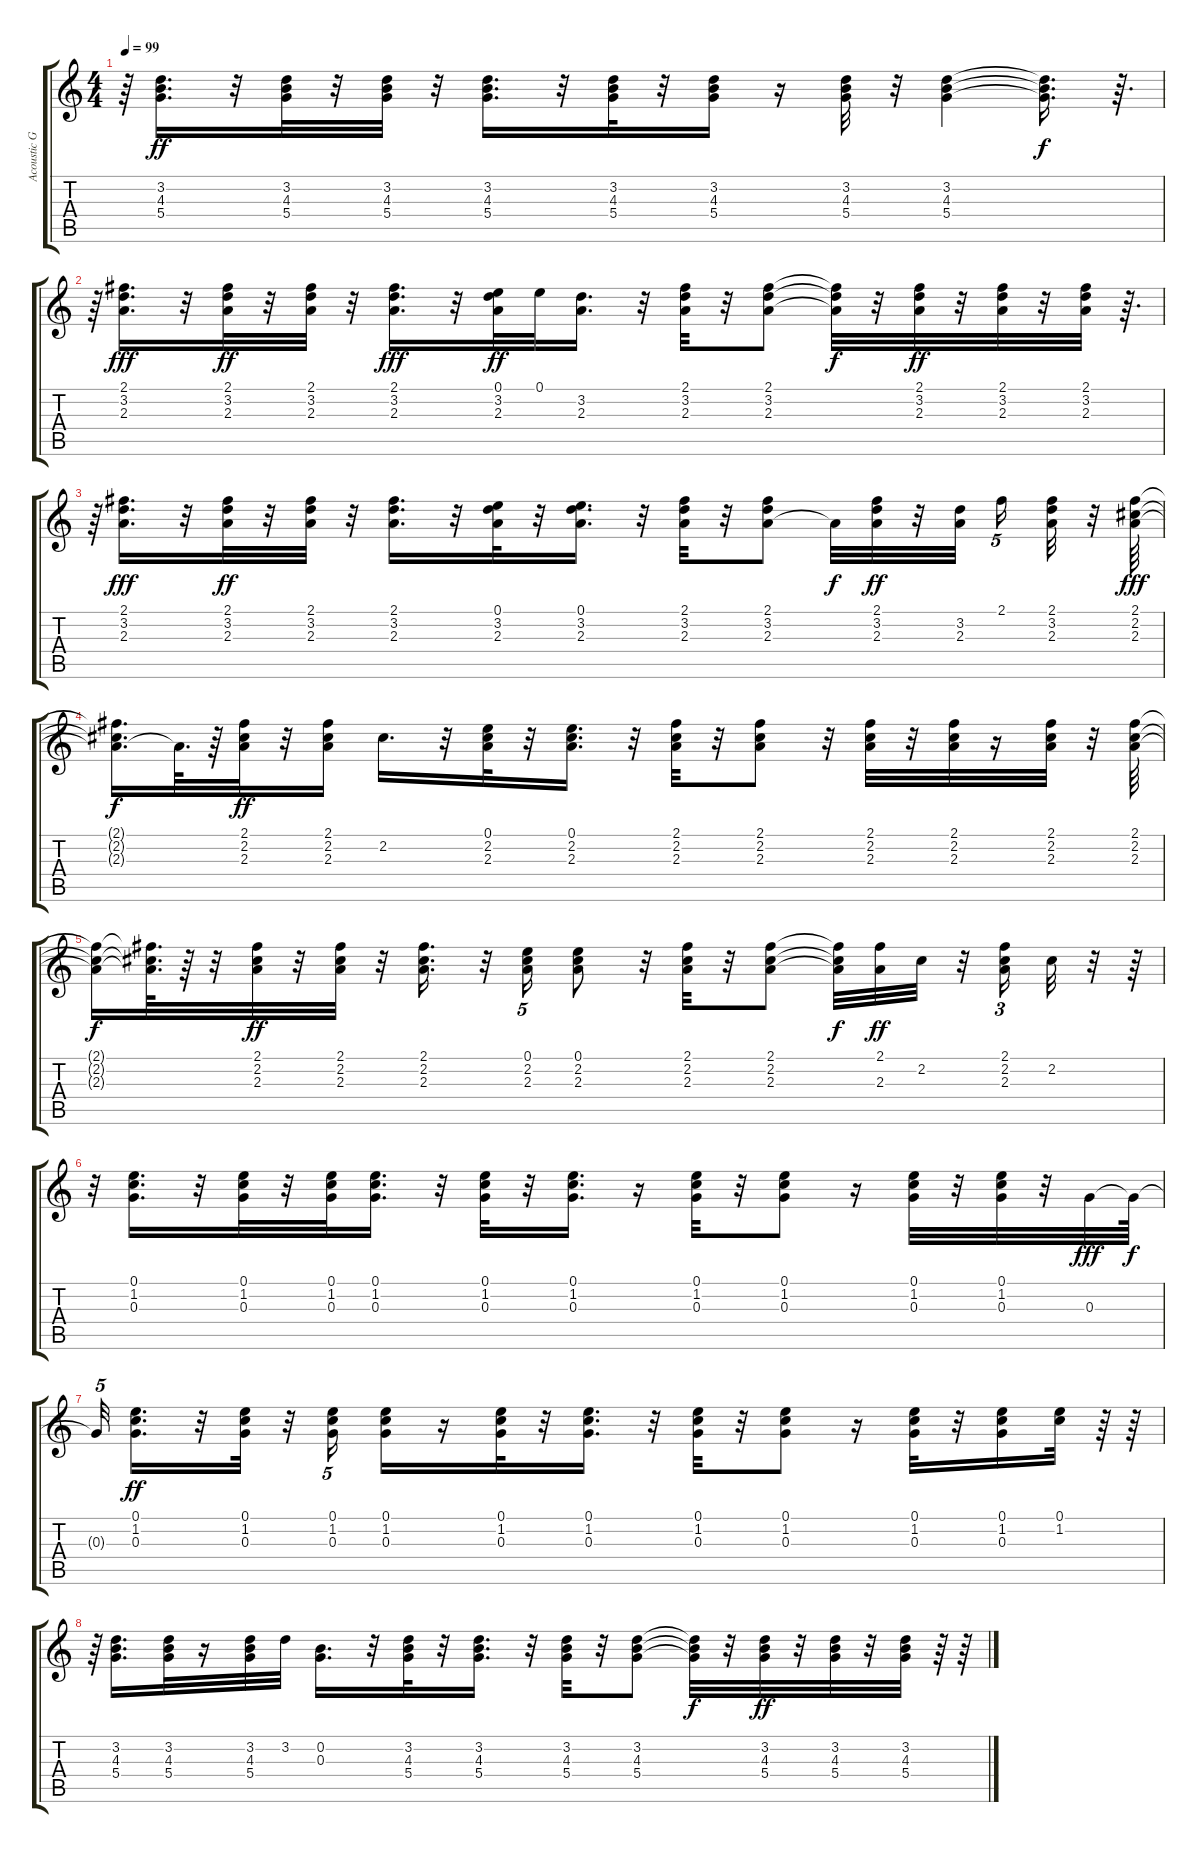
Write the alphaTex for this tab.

\track ("Acoustic Guitar" "Acoustic G") {instrument acousticguitarsteel}
\staff {score tabs}
\tuning (E4 B3 G3 D3 A2 E2) {hide}
\ts (4 4)
\tempo 99
\clef g2
\ks c
r.64{dy ff} (3.2 4.3 5.4).16{d} r.32 (3.2 4.3 5.4).32 r.32 (3.2 4.3 5.4).32 r.32 (3.2 4.3 5.4).16{d} r.32 (3.2 4.3 5.4).32 r.32 (3.2 4.3 5.4).16 r.16 (3.2 4.3 5.4).32 r.32 (3.2 4.3 5.4).4 (3.2{t} 4.3{t} 5.4{t}).16{d dy f} r.64{d} |
r.64 (2.1 3.2 2.3).16{d dy fff} r.32 (2.1 3.2 2.3).32{dy ff} r.32 (2.1 3.2 2.3).32{volume 8 balance 2} r.32 (2.1 3.2 2.3).16{d dy fff} r.32 (0.1 3.2 2.3).32{dy ff} 0.1.32 (3.2 2.3).16{d} r.32 (2.1 3.2 2.3).32 r.32 (2.1 3.2 2.3).8 (2.1{t} 3.2{t} 2.3{t}).32{dy f} r.32 (2.1 3.2 2.3).32{dy ff} r.32 (2.1 3.2 2.3).32 r.32 (2.1 3.2 2.3).32 r.64{d} |
r.64 (2.1 3.2 2.3).16{d dy fff} r.32 (2.1 3.2 2.3).32{dy ff} r.32 (2.1 3.2 2.3).32 r.32 (2.1 3.2 2.3).16{d} r.32 (0.1 3.2 2.3).32 r.32 (0.1 3.2 2.3).16{d} r.32 (2.1 3.2 2.3).32 r.32 (2.1 3.2 2.3).8 2.3{t}.32{dy f} (2.1 3.2 2.3).32{dy ff} r.32 (3.2 2.3).32{beam splitsecondary} 2.1.16{tu (5 4)} (2.1 3.2 2.3).32 r.32 (2.1 2.2 2.3).64{dy fff} |
(2.1{t} 2.2{t} 2.3{t}).16{d dy f} 2.3{t}.64{d} r.64 (2.1 2.2 2.3).32{dy ff} r.32 (2.1 2.2 2.3).16 2.2.16{d} r.32 (0.1 2.2 2.3).32 r.32 (0.1 2.2 2.3).16{d} r.32 (2.1 2.2 2.3).32 r.32 (2.1 2.2 2.3).8 r.32 (2.1 2.2 2.3).32 r.32 (2.1 2.2 2.3).32 r.16 (2.1 2.2 2.3).32 r.32 (2.1 2.2 2.3).64 |
(2.1{t} 2.2{t} 2.3{t}).16{dy f} (2.1{t} 2.2{t} 2.3{t}).64{d} r.64 r.32 (2.1 2.2 2.3).32{dy ff} r.32 (2.1 2.2 2.3).32 r.32 (2.1 2.2 2.3).16{d} r.32 (0.1 2.2 2.3).16{tu (5 4)} (0.1 2.2 2.3).8 r.32 (2.1 2.2 2.3).32 r.32 (2.1 2.2 2.3).8 (2.1{t} 2.2{t} 2.3{t}).32{dy f} (2.1 2.3).32{dy ff} 2.2.32 r.32 (2.1 2.2 2.3).16{tu (3 2)} 2.2.32 r.32 r.64 |
r.32{tu (5 4)} (0.1 1.2 0.3).16{d} r.32 (0.1 1.2 0.3).32 r.32 (0.1 1.2 0.3).32 (0.1 1.2 0.3).16{d} r.32 (0.1 1.2 0.3).32 r.32 (0.1 1.2 0.3).16{d} r.16 (0.1 1.2 0.3).32 r.32 (0.1 1.2 0.3).8 r.16 (0.1 1.2 0.3).32 r.32 (0.1 1.2 0.3).32 r.32 0.3.32{dy fff} 0.3{t}.64{dy f} |
0.3{t}.32{tu (5 4)} (0.1 1.2 0.3).16{d dy ff} r.32 (0.1 1.2 0.3).32 r.32 (0.1 1.2 0.3).16{tu (5 4)} (0.1 1.2 0.3).16 r.16 (0.1 1.2 0.3).32 r.32 (0.1 1.2 0.3).16{d} r.32 (0.1 1.2 0.3).32 r.32 (0.1 1.2 0.3).8 r.16 (0.1 1.2 0.3).32 r.32 (0.1 1.2 0.3).16 (0.1 1.2).32 r.64 r.64 |
r.64{tu (5 4)} (3.2 4.3 5.4).16{d} (3.2 4.3 5.4).32 r.16 (3.2 4.3 5.4).32 3.2.32 (0.2 0.3).16{d} r.32 (3.2 4.3 5.4).32 r.32 (3.2 4.3 5.4).16{d} r.32 (3.2 4.3 5.4).32 r.32 (3.2 4.3 5.4).8 (3.2{t} 4.3{t} 5.4{t}).32{dy f} r.32 (3.2 4.3 5.4).32{dy ff} r.32 (3.2 4.3 5.4).32 r.32 (3.2 4.3 5.4).32 r.64 r.64
